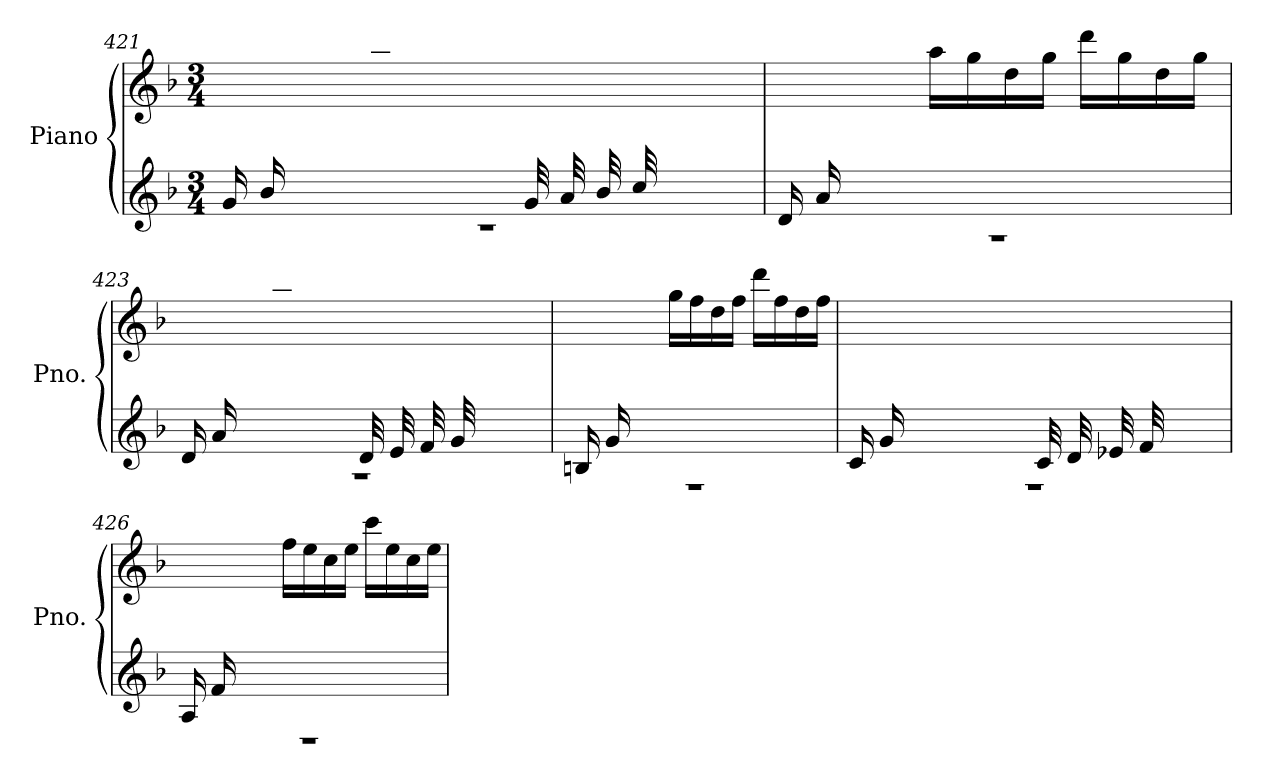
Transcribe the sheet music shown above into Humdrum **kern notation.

**kern	**kern
*part1	*part1
*staff2	*staff1
*I"Piano	*
*I'Pno.	*
*clefG2	*clefG2
*k[b-]	*k[b-]
*M3/4	*M3/4
=421	=421
*^	*
16g/LL	2.r	8ryy
16b-/	.	.
4.ryy	.	16dd\
.	.	16gg\JJ
.	.	16bb-\LL
.	.	16gg\
.	.	16dd\
.	.	16b-\JJ
32g/LLL	.	8ryy
32a/	.	.
32b-/	.	.
32cc/	.	.
8ryy	.	32dd\
.	.	32ee\
.	.	32ff#X\
.	.	32gg\JJJ
=422	=422	=422
16d/LL	2.r	8ryy
16a/	.	.
2ryy	.	16dd\
.	.	16gg\JJ
.	.	16aa\LL
.	.	16gg\
.	.	16dd\
.	.	16gg\JJ
.	.	16ddd\LL
.	.	16gg\
8ryy	.	16dd\
.	.	16gg\JJ
=423	=423	=423
16d/LL	2.r	8ryy
16a/	.	.
4.ryy	.	16dd\
.	.	16ff\JJ
.	.	16aa\LL
.	.	16ff\
.	.	16dd\
.	.	16a\JJ
32d/LLL	.	8ryy
32e/	.	.
32f/	.	.
32g/	.	.
8ryy	.	32a\
.	.	32bn\
.	.	32cc\
.	.	32dd\JJJ
=424	=424	=424
16Bn/LL	2.r	8ryy
16g/	.	.
2ryy	.	16dd\
.	.	16ff\JJ
.	.	16gg\LL
.	.	16ff\
.	.	16dd\
.	.	16ff\JJ
.	.	16ddd\LL
.	.	16ff\
8ryy	.	16dd\
.	.	16ff\JJ
=425	=425	=425
16c/LL	2.r	8ryy
16g/	.	.
4.ryy	.	16cc\
.	.	16ee-X\JJ
.	.	16gg\LL
.	.	16ee-\
.	.	16cc\
.	.	16g\JJ
32c/LLL	.	8ryy
32d/	.	.
32e-X/	.	.
32f/	.	.
8ryy	.	32g\
.	.	32a\
.	.	32b-\
.	.	32cc\JJJ
=426	=426	=426
16A/LL	2.r	8ryy
16f/	.	.
2ryy	.	16cc\
.	.	16ee-X\JJ
.	.	16ff\LL
.	.	16ee-\
.	.	16cc\
.	.	16ee-\JJ
.	.	16ccc\LL
.	.	16ee-\
8ryy	.	16cc\
.	.	16ee-\JJ
*v	*v	*
=	=
*-	*-
